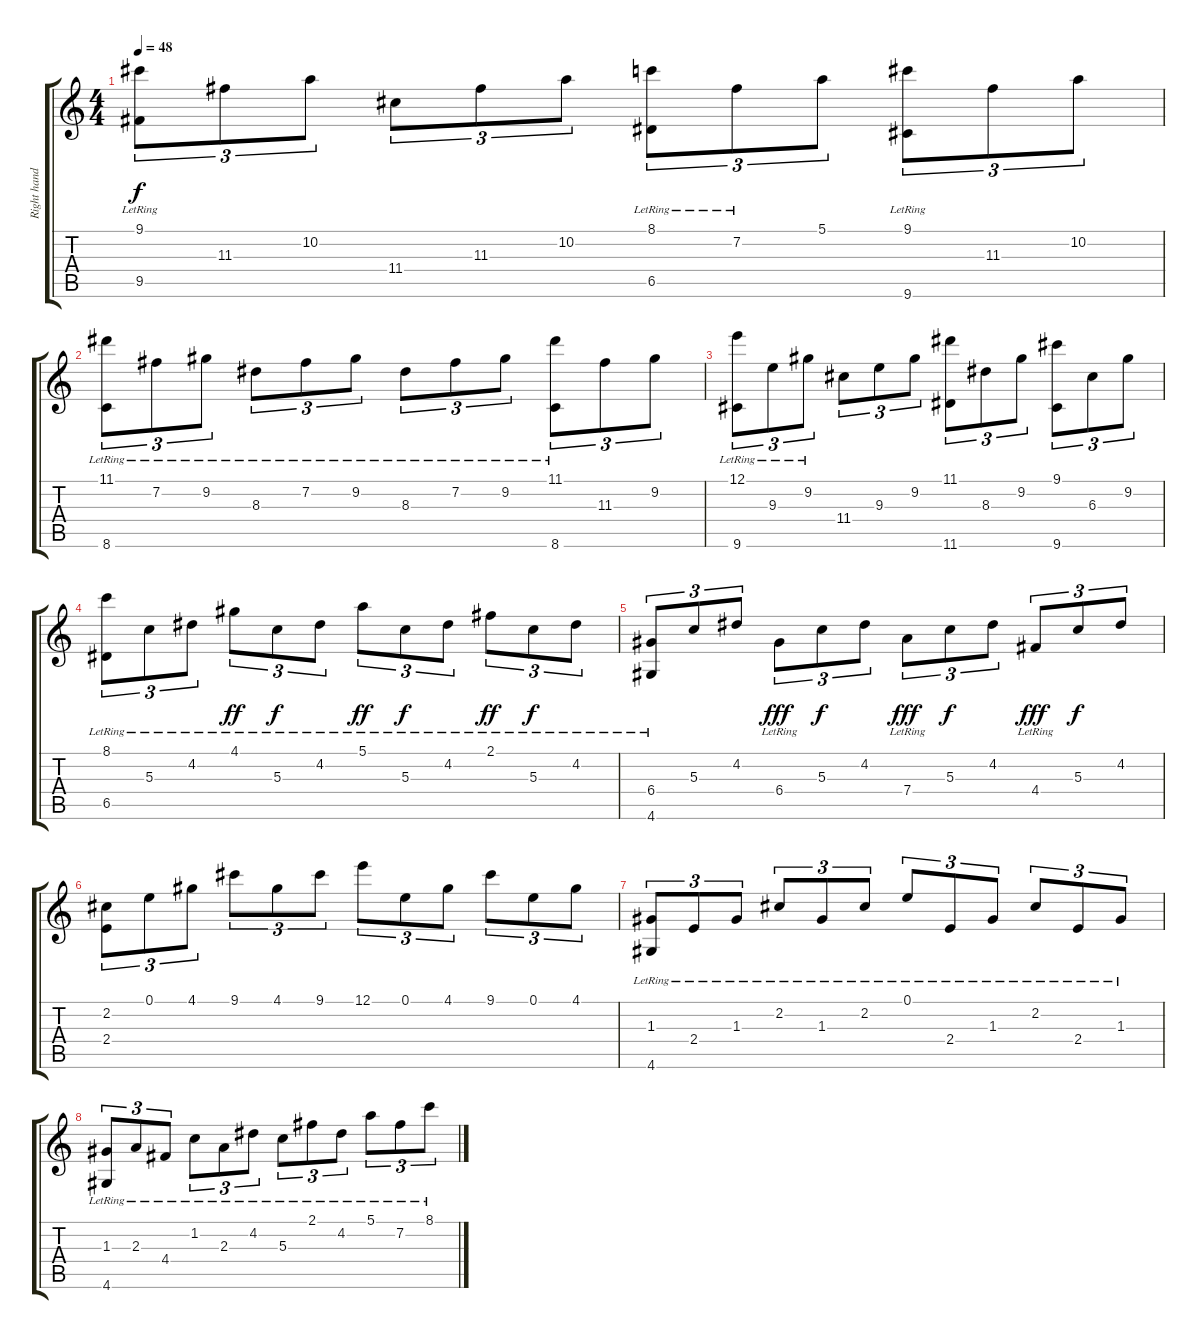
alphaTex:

\track ("Right hand" "Right hand") {instrument acousticguitarnylon}
\staff {score tabs}
\tuning (E4 B3 G3 D3 A2 E2) {hide}
\ts (4 4)
\tempo 48
\clef g2
\ks c
(9.1{lr} 9.5{lr}).8{tu (3 2) dy f} 11.3.8{tu (3 2)} 10.2.8{tu (3 2)} 11.4.8{tu (3 2)} 11.3.8{tu (3 2)} 10.2.8{tu (3 2)} (8.1{lr} 6.5{lr}).8{tu (3 2)} 7.2{lr}.8{tu (3 2)} 5.1.8{tu (3 2)} (9.1{lr} 9.6{lr}).8{tu (3 2)} 11.3.8{tu (3 2)} 10.2.8{tu (3 2)} |
(11.1{lr} 8.6{lr}).8{tu (3 2)} 7.2{lr}.8{tu (3 2)} 9.2{lr}.8{tu (3 2)} 8.3{lr}.8{tu (3 2)} 7.2{lr}.8{tu (3 2)} 9.2{lr}.8{tu (3 2)} 8.3{lr}.8{tu (3 2)} 7.2{lr}.8{tu (3 2)} 9.2{lr}.8{tu (3 2)} (11.1{lr} 8.6{lr}).8{tu (3 2)} 11.3.8{tu (3 2)} 9.2.8{tu (3 2)} |
(12.1{lr} 9.6{lr}).8{tu (3 2)} 9.3{lr}.8{tu (3 2)} 9.2{lr}.8{tu (3 2)} 11.4.8{tu (3 2)} 9.3.8{tu (3 2)} 9.2.8{tu (3 2)} (11.1 11.6).8{tu (3 2)} 8.3.8{tu (3 2)} 9.2.8{tu (3 2)} (9.1 9.6).8{tu (3 2)} 6.3.8{tu (3 2)} 9.2.8{tu (3 2)} |
(8.1{lr} 6.5).8{tu (3 2)} 5.3{lr}.8{tu (3 2)} 4.2{lr}.8{tu (3 2)} 4.1{lr}.8{tu (3 2) dy ff} 5.3{lr}.8{tu (3 2) dy f} 4.2{lr}.8{tu (3 2)} 5.1{lr}.8{tu (3 2) dy ff} 5.3{lr}.8{tu (3 2) dy f} 4.2{lr}.8{tu (3 2)} 2.1{lr}.8{tu (3 2) dy ff} 5.3{lr}.8{tu (3 2) dy f} 4.2{lr}.8{tu (3 2)} |
(6.4 4.6{lr}).8{tu (3 2)} 5.3.8{tu (3 2)} 4.2.8{tu (3 2)} 6.4{lr}.8{tu (3 2) dy fff} 5.3.8{tu (3 2) dy f} 4.2.8{tu (3 2)} 7.4{lr}.8{tu (3 2) dy fff} 5.3.8{tu (3 2) dy f} 4.2.8{tu (3 2)} 4.4{lr}.8{tu (3 2) dy fff} 5.3.8{tu (3 2) dy f} 4.2.8{tu (3 2)} |
(2.2 2.4).8{tu (3 2)} 0.1.8{tu (3 2)} 4.1.8{tu (3 2)} 9.1.8{tu (3 2)} 4.1.8{tu (3 2)} 9.1.8{tu (3 2)} 12.1.8{tu (3 2)} 0.1.8{tu (3 2)} 4.1.8{tu (3 2)} 9.1.8{tu (3 2)} 0.1.8{tu (3 2)} 4.1.8{tu (3 2)} |
(1.3{lr} 4.6{lr}).8{tu (3 2)} 2.4{lr}.8{tu (3 2)} 1.3{lr}.8{tu (3 2)} 2.2{lr}.8{tu (3 2)} 1.3{lr}.8{tu (3 2)} 2.2{lr}.8{tu (3 2)} 0.1{lr}.8{tu (3 2)} 2.4{lr}.8{tu (3 2)} 1.3{lr}.8{tu (3 2)} 2.2{lr}.8{tu (3 2)} 2.4{lr}.8{tu (3 2)} 1.3{lr}.8{tu (3 2)} |
(1.3{lr} 4.6{lr}).8{tu (3 2)} 2.3{lr}.8{tu (3 2)} 4.4{lr}.8{tu (3 2)} 1.2{lr}.8{tu (3 2)} 2.3{lr}.8{tu (3 2)} 4.2{lr}.8{tu (3 2)} 5.3{lr}.8{tu (3 2)} 2.1{lr}.8{tu (3 2)} 4.2{lr}.8{tu (3 2)} 5.1{lr}.8{tu (3 2)} 7.2{lr}.8{tu (3 2)} 8.1{lr}.8{tu (3 2)}
